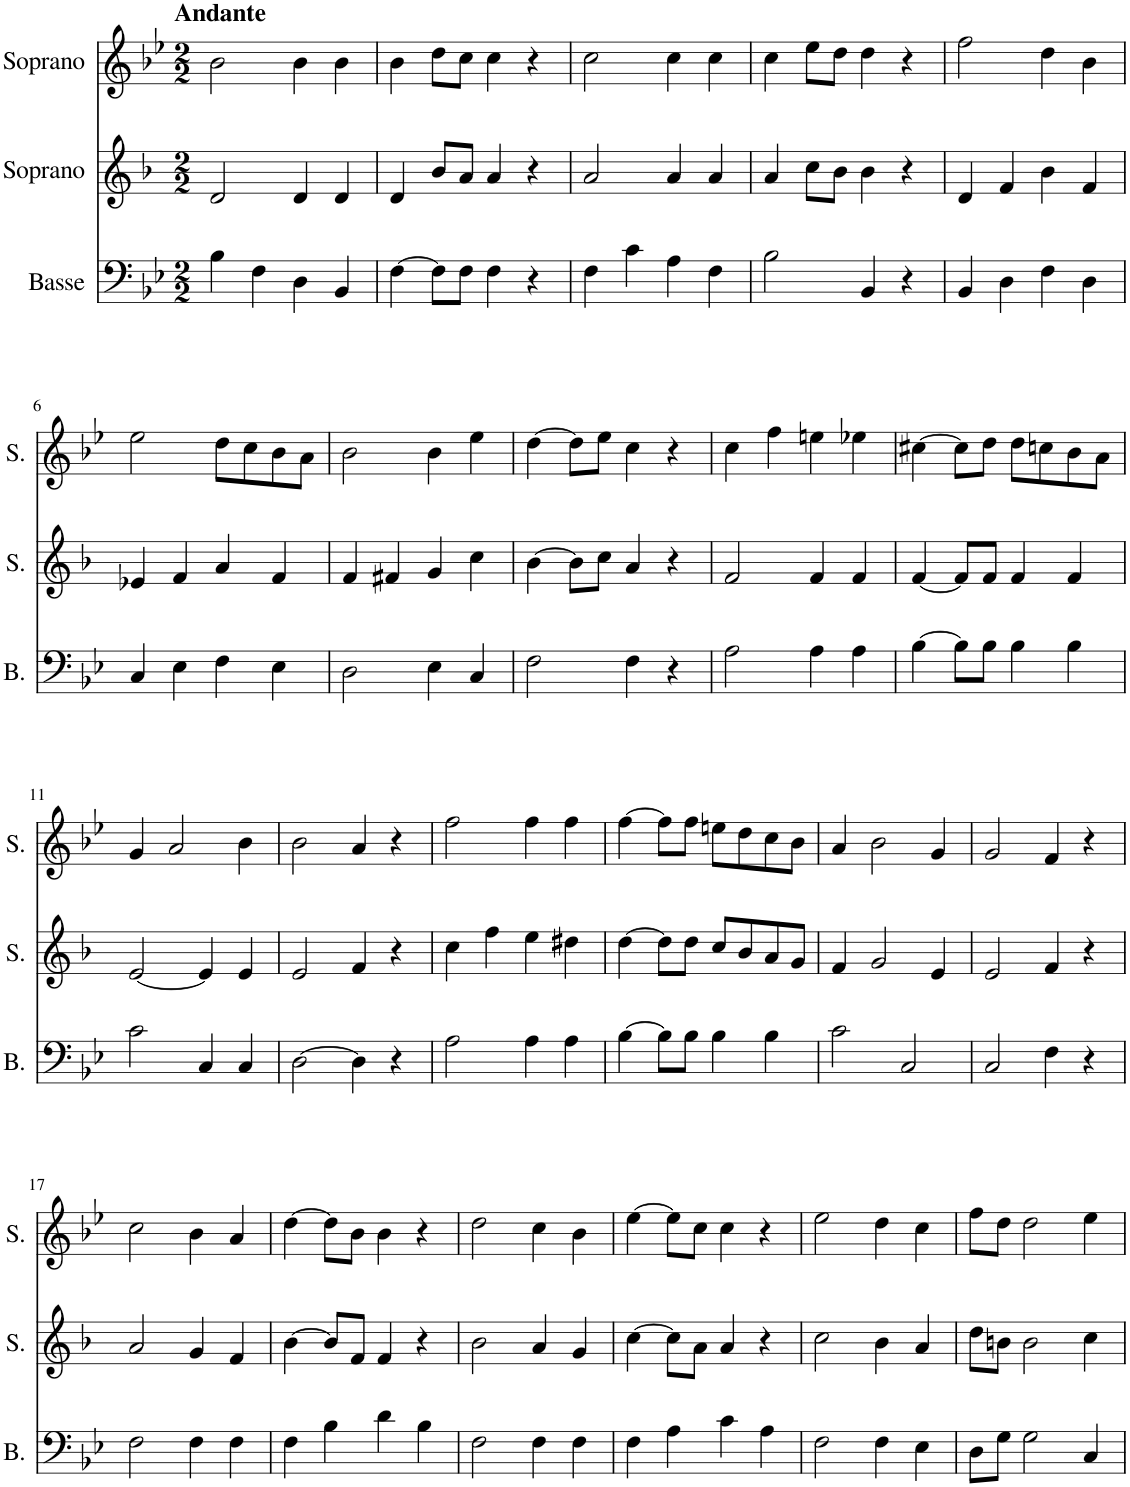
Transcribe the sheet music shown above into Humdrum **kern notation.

**kern	**kern	**kern
*part3	*part2	*part1
*staff3	*staff2	*staff1
*I"Basse	*I"Soprano	*I"Soprano
*I'B.	*I'S.	*I'S.
*clefF4	*clefG2	*clefG2
*k[b-e-]	*k[b-]	*k[b-e-]
*M2/2	*M2/2	*M2/2
=1	=1	=1
!	!	!LO:TX:a:B:t=Andante
4B-\	2d/	2b-\
4F\	.	.
4D\	4d/	4b-\
4BB-/	4d/	4b-\
=2	=2	=2
[4F\	4d/	4b-\
8F\L]	8b-/L	8dd\L
8F\J	8a/J	8cc\J
4F\	4a/	4cc\
4r	4r	4r
=3	=3	=3
4F\	2a/	2cc\
4c\	.	.
4A\	4a/	4cc\
4F\	4a/	4cc\
=4	=4	=4
2B-\	4a/	4cc\
.	8cc\L	8ee-\L
.	8b-\J	8dd\J
4BB-/	4b-\	4dd\
4r	4r	4r
=5	=5	=5
4BB-/	4d/	2ff\
4D\	4f/	.
4F\	4b-\	4dd\
4D\	4f/	4b-\
!!LO:LB:g=z
=6	=6	=6
4C/	4e-X/	2ee-\
4E-\	4f/	.
4F\	4a/	8dd\L
.	.	8cc\
4E-\	4f/	8b-\
.	.	8a\J
=7	=7	=7
2D\	4f/	2b-\
.	4f#X/	.
4E-\	4g/	4b-\
4C/	4cc\	4ee-\
=8	=8	=8
2F\	[4b-\	[4dd\
.	8b-\L]	8dd\L]
.	8cc\J	8ee-\J
4F\	4a/	4cc\
4r	4r	4r
=9	=9	=9
2A\	2f/	4cc\
.	.	4ff\
4A\	4f/	4een\
4A\	4f/	4ee-X\
=10	=10	=10
[4B-\	[4f/	[4cc#X\
8B-\L]	8f/L]	8cc#\L]
8B-\J	8f/J	8dd\J
4B-\	4f/	8dd\L
.	.	8ccn\
4B-\	4f/	8b-\
.	.	8a\J
!!LO:LB:g=z
=11	=11	=11
2c\	[2e/	4g/
.	.	2a/
4C/	4e/]	.
4C/	4e/	4b-\
=12	=12	=12
[2D\	2e/	2b-\
4D\]	4f/	4a/
4r	4r	4r
=13	=13	=13
2A\	4cc\	2ff\
.	4ff\	.
4A\	4ee\	4ff\
4A\	4dd#X\	4ff\
=14	=14	=14
[4B-\	[4dd\	[4ff\
8B-\L]	8dd\L]	8ff\L]
8B-\J	8dd\J	8ff\J
4B-\	8cc/L	8een\L
.	8b-/	8dd\
4B-\	8a/	8cc\
.	8g/J	8b-\J
=15	=15	=15
2c\	4f/	4a/
.	2g/	2b-\
2C/	.	.
.	4e/	4g/
=16	=16	=16
2C/	2e/	2g/
4F\	4f/	4f/
4r	4r	4r
!!LO:LB:g=z
=17	=17	=17
2F\	2a/	2cc\
4F\	4g/	4b-\
4F\	4f/	4a/
=18	=18	=18
4F\	[4b-\	[4dd\
4B-\	8b-/L]	8dd\L]
.	8f/J	8b-\J
4d\	4f/	4b-\
4B-\	4r	4r
=19	=19	=19
2F\	2b-\	2dd\
4F\	4a/	4cc\
4F\	4g/	4b-\
=20	=20	=20
4F\	[4cc\	[4ee-\
4A\	8cc\L]	8ee-\L]
.	8a\J	8cc\J
4c\	4a/	4cc\
4A\	4r	4r
=21	=21	=21
2F\	2cc\	2ee-\
4F\	4b-\	4dd\
4E-\	4a/	4cc\
=22	=22	=22
8D\L	8dd\L	8ff\L
8G\J	8bn\J	8dd\J
2G\	2b\	2dd\
4C/	4cc\	4ee-\
=	=	=
*-	*-	*-
